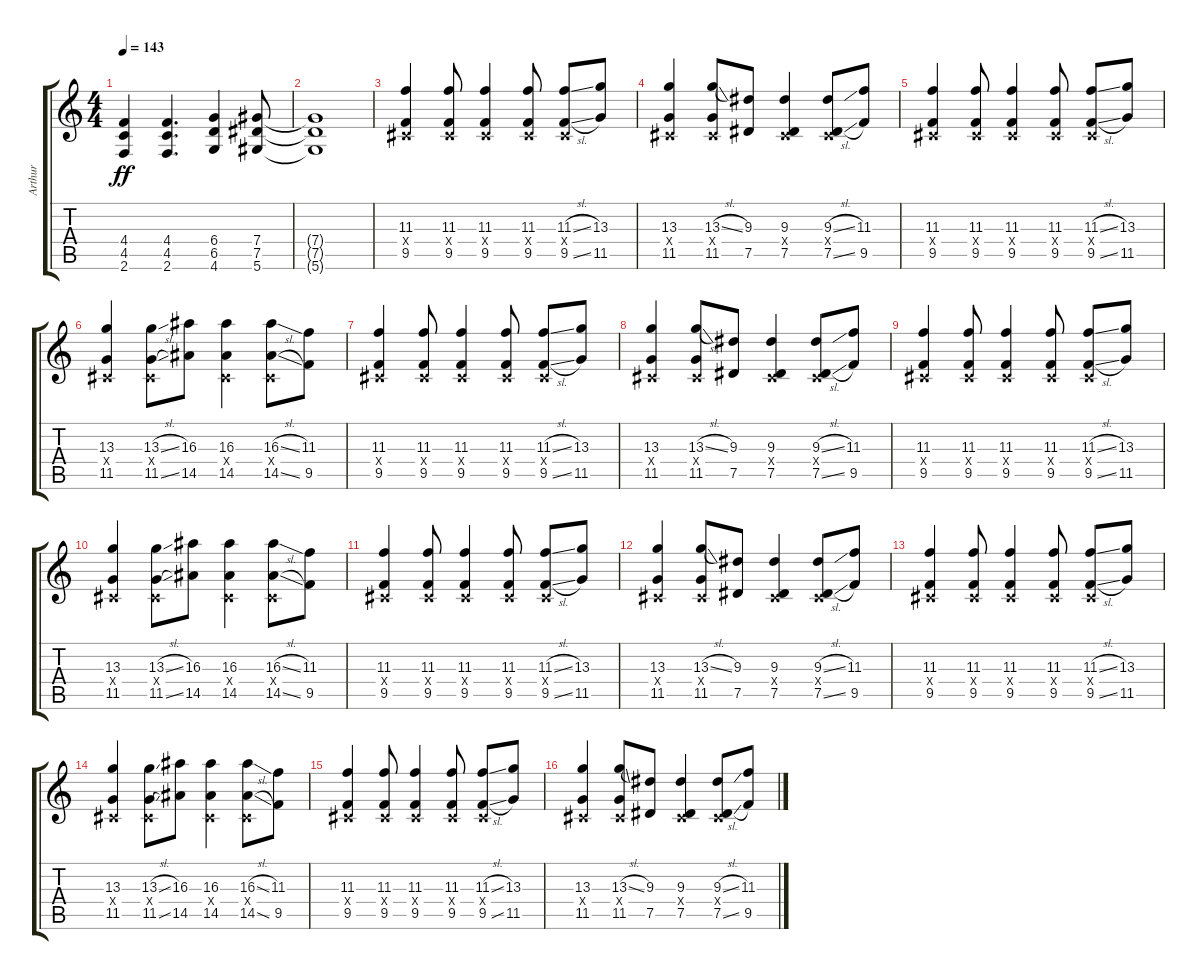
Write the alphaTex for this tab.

\track ("Arthur" "Arthur") {instrument distortionguitar}
\staff {score tabs}
\tuning (Eb4 Bb3 Gb3 Db3 Ab2 Eb2) {hide}
\ts (4 4)
\tempo 143
\clef g2
\ks c
(4.4 4.5 2.6).4{dy ff} (4.4 4.5 2.6).4{d} (6.4 6.5 4.6).4 (7.4 7.5 5.6).8 |
(7.4{t} 7.5{t} 5.6{t}).1 |
(11.3 0.4{x} 9.5).4{volume 16} (11.3 0.4{x} 9.5).8 (11.3 0.4{x} 9.5).4 (11.3 0.4{x} 9.5).8 (11.3{sl} 0.4{x} 9.5{sl}).8 (13.3 11.5).8 |
(13.3 0.4{x} 11.5).4 (13.3{sl} 0.4{x} 11.5).8 (9.3 7.5).8 (9.3 0.4{x} 7.5).4 (9.3{sl} 0.4{x} 7.5{sl}).8 (11.3 9.5).8 |
(11.3 0.4{x} 9.5).4 (11.3 0.4{x} 9.5).8 (11.3 0.4{x} 9.5).4 (11.3 0.4{x} 9.5).8 (11.3{sl} 0.4{x} 9.5{sl}).8 (13.3 11.5).8 |
(13.3 0.4{x} 11.5).4 (13.3{sl} 0.4{x} 11.5{sl}).8 (16.3 14.5).8 (16.3 0.4{x} 14.5).4 (16.3{sl} 0.4{x} 14.5{sl}).8 (11.3 9.5).8 |
(11.3 0.4{x} 9.5).4 (11.3 0.4{x} 9.5).8 (11.3 0.4{x} 9.5).4 (11.3 0.4{x} 9.5).8 (11.3{sl} 0.4{x} 9.5{sl}).8 (13.3 11.5).8 |
(13.3 0.4{x} 11.5).4 (13.3{sl} 0.4{x} 11.5).8 (9.3 7.5).8 (9.3 0.4{x} 7.5).4 (9.3{sl} 0.4{x} 7.5{sl}).8 (11.3 9.5).8 |
(11.3 0.4{x} 9.5).4 (11.3 0.4{x} 9.5).8 (11.3 0.4{x} 9.5).4 (11.3 0.4{x} 9.5).8 (11.3{sl} 0.4{x} 9.5{sl}).8 (13.3 11.5).8 |
(13.3 0.4{x} 11.5).4 (13.3{sl} 0.4{x} 11.5{sl}).8 (16.3 14.5).8 (16.3 0.4{x} 14.5).4 (16.3{sl} 0.4{x} 14.5{sl}).8 (11.3 9.5).8 |
(11.3 0.4{x} 9.5).4{volume 16} (11.3 0.4{x} 9.5).8 (11.3 0.4{x} 9.5).4 (11.3 0.4{x} 9.5).8 (11.3{sl} 0.4{x} 9.5{sl}).8 (13.3 11.5).8 |
(13.3 0.4{x} 11.5).4 (13.3{sl} 0.4{x} 11.5).8 (9.3 7.5).8 (9.3 0.4{x} 7.5).4 (9.3{sl} 0.4{x} 7.5{sl}).8 (11.3 9.5).8 |
(11.3 0.4{x} 9.5).4 (11.3 0.4{x} 9.5).8 (11.3 0.4{x} 9.5).4 (11.3 0.4{x} 9.5).8 (11.3{sl} 0.4{x} 9.5{sl}).8 (13.3 11.5).8 |
(13.3 0.4{x} 11.5).4 (13.3{sl} 0.4{x} 11.5{sl}).8 (16.3 14.5).8 (16.3 0.4{x} 14.5).4 (16.3{sl} 0.4{x} 14.5{sl}).8 (11.3 9.5).8 |
(11.3 0.4{x} 9.5).4 (11.3 0.4{x} 9.5).8 (11.3 0.4{x} 9.5).4 (11.3 0.4{x} 9.5).8 (11.3{sl} 0.4{x} 9.5{sl}).8 (13.3 11.5).8 |
(13.3 0.4{x} 11.5).4 (13.3{sl} 0.4{x} 11.5).8 (9.3 7.5).8 (9.3 0.4{x} 7.5).4 (9.3{sl} 0.4{x} 7.5{sl}).8 (11.3 9.5).8
